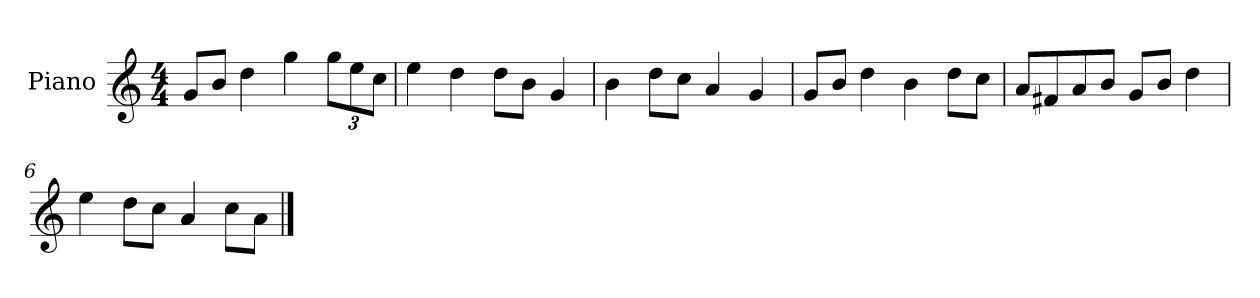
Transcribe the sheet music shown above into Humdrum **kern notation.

**kern
*part1
*staff1
*I"Piano
*I'P-no
*clefG2
*k[]
*M4/4
*MM90
=1
8g/L
8b/J
4dd\
4gg\
*Xbrackettup
12gg\L
12ee\
12cc\J
=2
4ee\
4dd\
8dd\L
8b\J
4g/
=3
4b\
8dd\L
8cc\J
4a/
4g/
=4
8g/L
8b/J
4dd\
4b\
8dd\L
8cc\J
=5
8a/L
8f#X/
8a/
8b/J
8g/L
8b/J
4dd\
=6
4ee\
8dd\L
8cc\J
4a/
8cc\L
8a\J
==
*-
